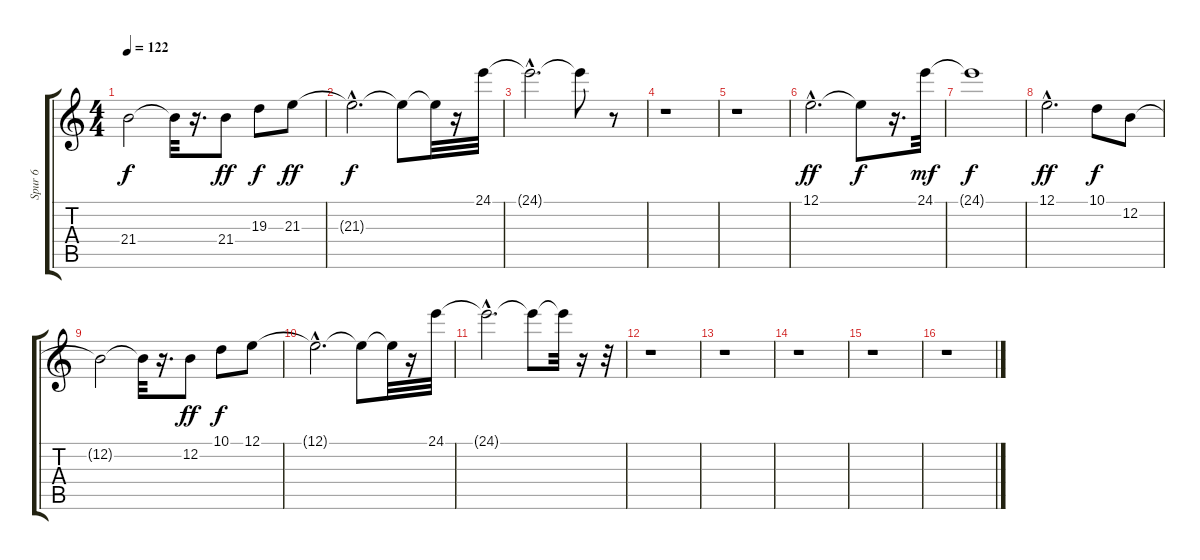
\track ("Spur 6" "Spur 6") {instrument lead1square}
\staff {score tabs}
\tuning (E4 B3 G3 D3 A2 E2) {hide}
\ts (4 4)
\tempo 122
\clef g2
\ks c
21.4{t}.2{dy f} 21.4{t}.32 r.16{d} 21.4.8{dy ff} 19.3.8{dy f} 21.3.8{dy ff} |
21.3{hac t}.2{d dy f} 21.3{t}.8 21.3{t}.32 r.16 24.1.32 |
24.1{hac t}.2{d} 24.1{t}.8 r.8 |
r.1 |
r.1 |
12.1{hac}.2{d dy ff} 12.1{t}.8{dy f} r.16{d} 24.1.32{dy mf} |
24.1{t}.1{dy f} |
12.1{hac}.2{d dy ff} 10.1.8{dy f} 12.2.8 |
12.2{t}.2 12.2{t}.32 r.16{d} 12.2.8{dy ff} 10.1.8{dy f} 12.1.8 |
12.1{hac t}.2{d} 12.1{t}.8 12.1{t}.32 r.16 24.1.32 |
24.1{hac t}.2{d} 24.1{t}.8 24.1{t}.32 r.16 r.32 |
r.1 |
r.1 |
r.1 |
r.1 |
r.1
